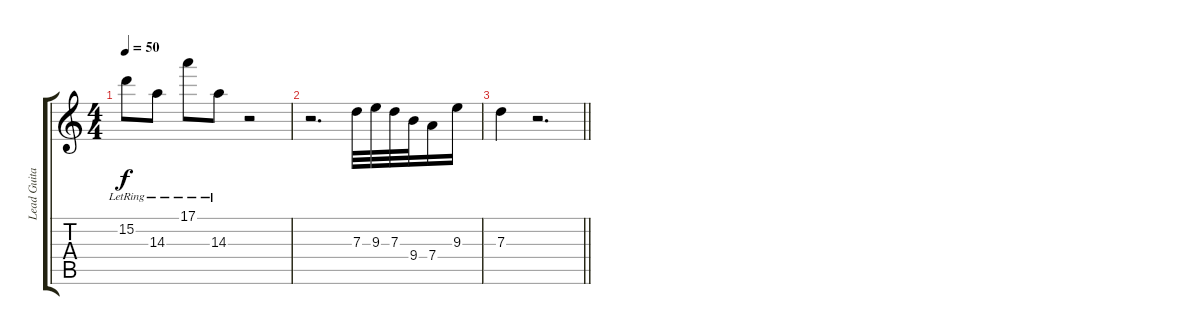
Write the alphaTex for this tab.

\track ("Lead Guitar" "Lead Guita") {instrument electricguitarclean}
\staff {score tabs}
\tuning (E4 B3 G3 D3 A2 D2) {hide}
\ts (4 4)
\tempo 50
\clef g2
\ks c
15.2{lr}.8{dy f} 14.3{lr}.8 17.1{lr}.8 14.3{lr}.8 r.2 |
r.2{d} 7.3.32 9.3.32 7.3.32 9.4.32 7.4.16 9.3.16 |
\barLineRight lightlight
7.3.4 r.2{d}
